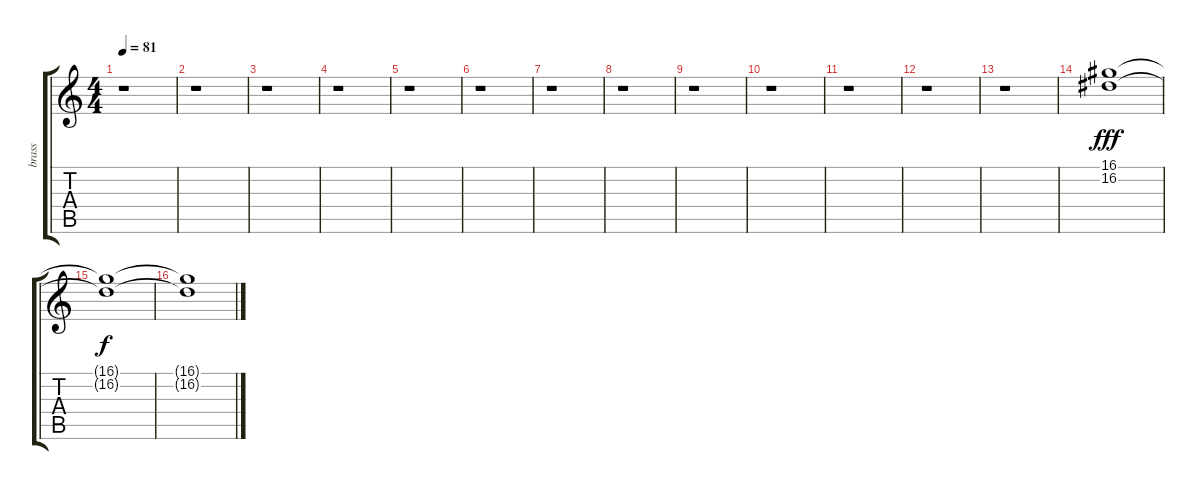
\track ("brass   " "brass   ") {instrument synthbrass1}
\staff {score tabs}
\tuning (E4 B3 G3 D3 A2 E2) {hide}
\ts (4 4)
\tempo 81
\clef g2
\ks c
r.1{dy fff} |
r.1 |
r.1 |
r.1 |
r.1 |
r.1 |
r.1 |
r.1 |
r.1 |
r.1 |
r.1 |
r.1 |
r.1 |
(16.1 16.2).1 |
(16.1{t} 16.2{t}).1{dy f} |
(16.1{t} 16.2{t}).1
